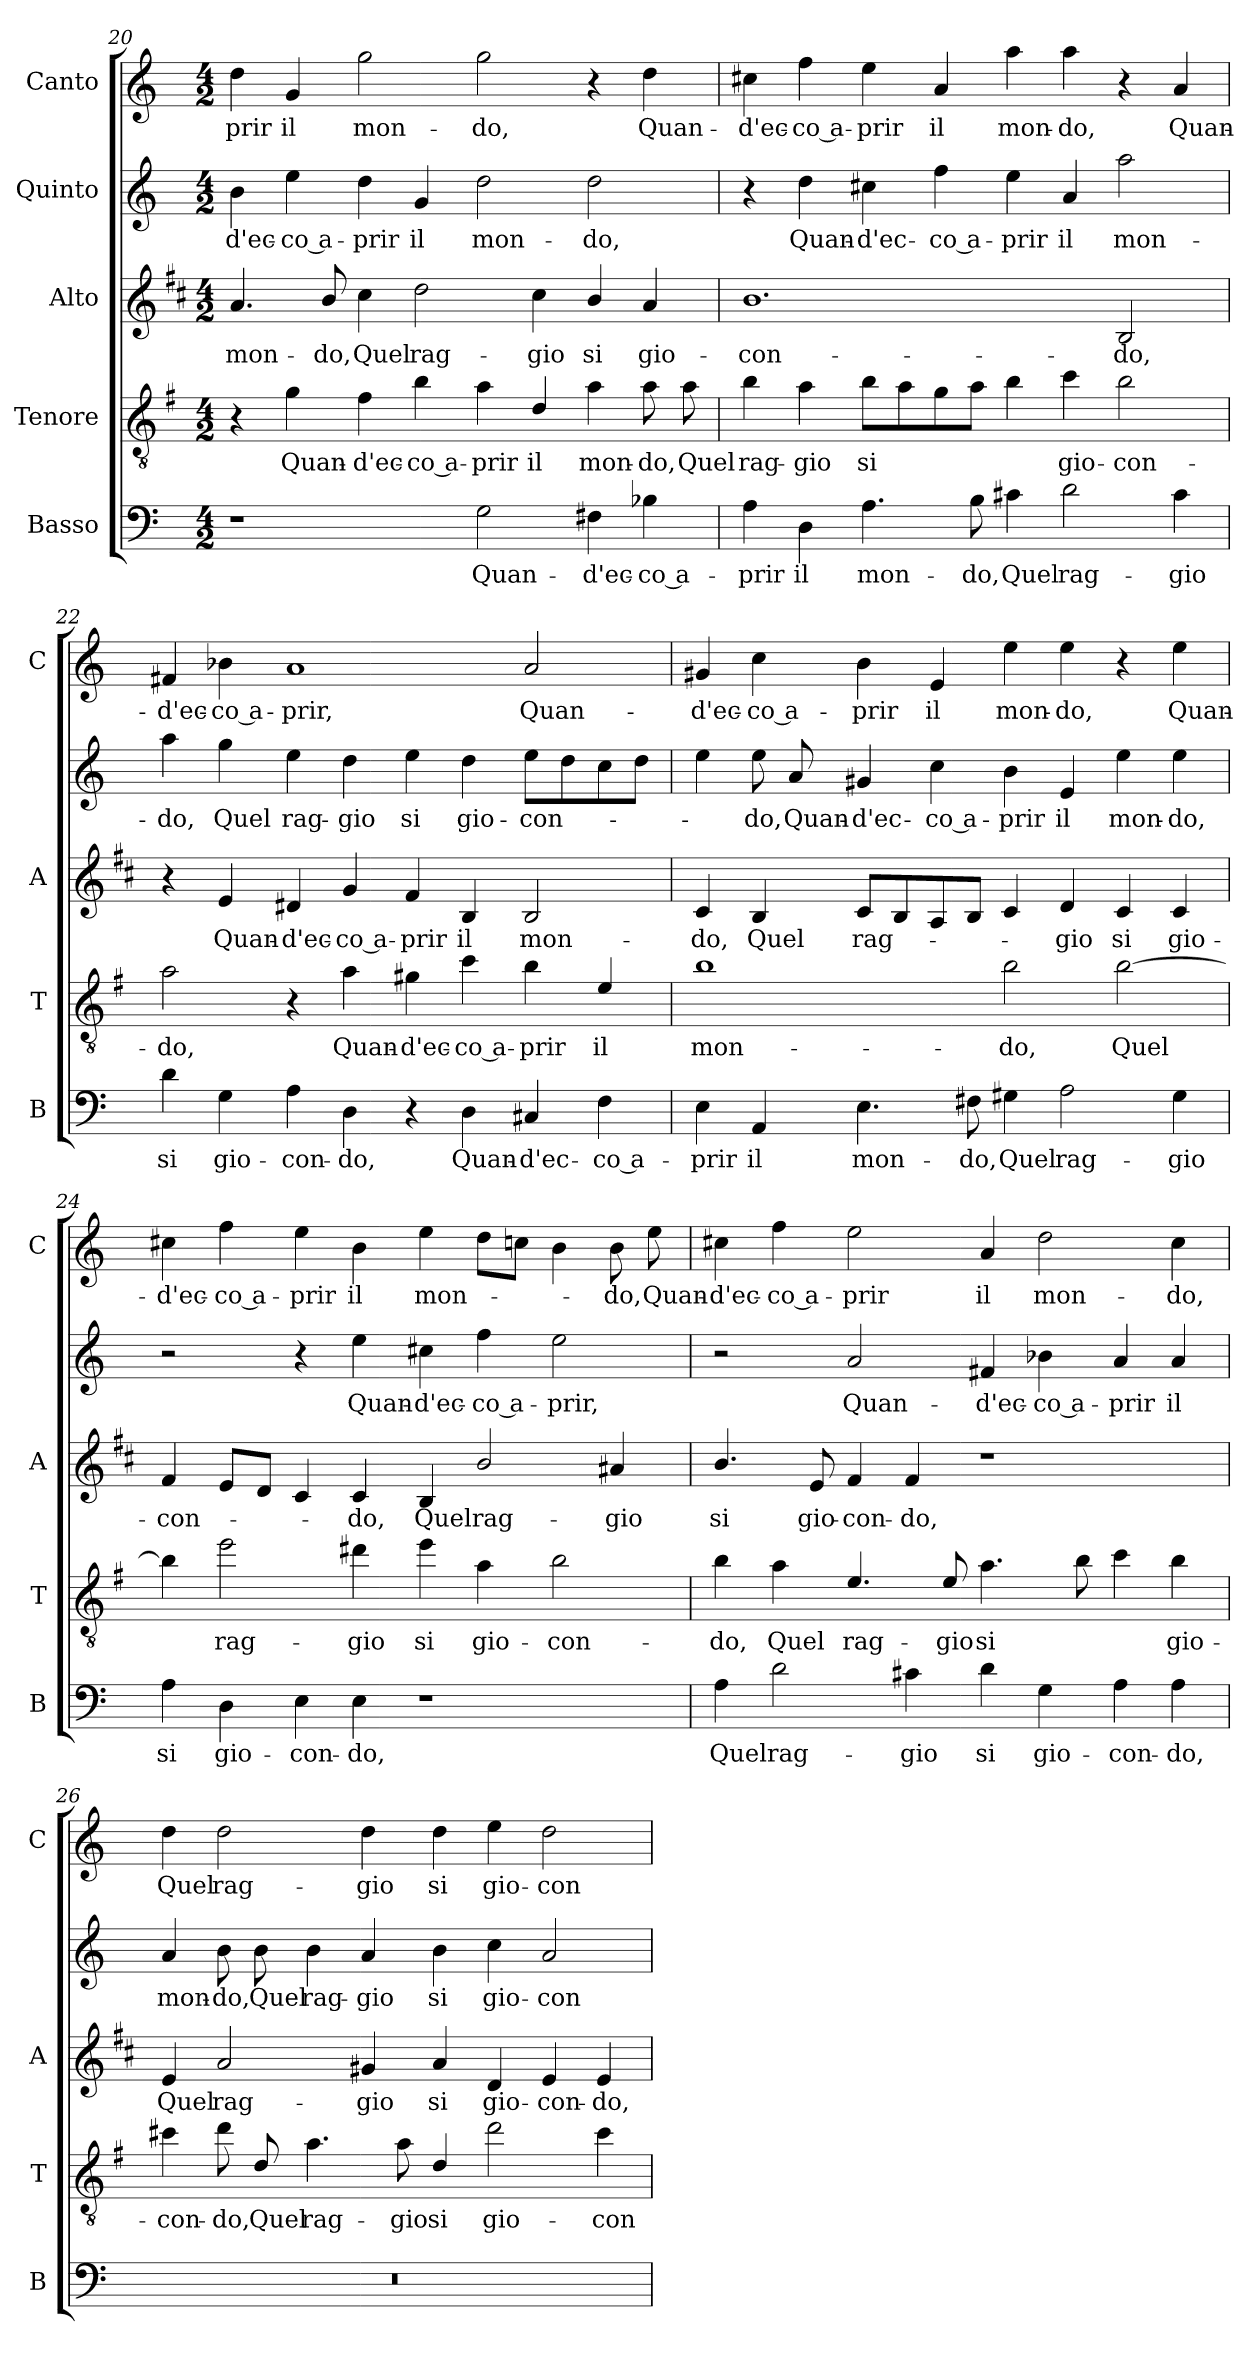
**kern	**text	**kern	**text	**kern	**text	**kern	**text	**kern	**text
*part5	*part5	*part4	*part4	*part3	*part3	*part2	*part2	*part1	*part1
*staff5	*staff5	*staff4	*staff4	*staff3	*staff3	*staff2	*staff2	*staff1	*staff1
*I"Basso	*	*I"Tenore	*	*I"Alto	*	*I"Quinto	*	*I"Canto	*
*I'B	*	*I'T	*	*I'A	*	*	*	*I'C	*
*clefF4	*	*clefGv2	*	*clefG2	*	*clefG2	*	*clefG2	*
*	*	*ITrd4c7	*	*ITrd1c2	*	*	*	*	*
*k[]	*	*k[]	*	*k[]	*	*k[]	*	*k[]	*
*C:	*	*C:	*	*C:	*	*C:	*	*C:	*
*M4/2	*	*M4/2	*	*M4/2	*	*M4/2	*	*M4/2	*
=20	=20	=20	=20	=20	=20	=20	=20	=20	=20
!	!	!	!	!	!LO:LY:b	!	!LO:LY:b	!	!LO:LY:b
1r	.	4r	.	4.g/	mon-	4b\	-d'ec-	4dd\	-prir
!	!	!	!LO:LY:b	!	!	!	!LO:LY:b	!	!LO:LY:b
.	.	4c\	Quan-	.	.	4ee\	-co a-	4g/	il
!	!	!	!	!	!LO:LY:b	!	!	!	!
.	.	.	.	8a/	-do,	.	.	.	.
!	!	!	!LO:LY:b	!	!LO:LY:b	!	!LO:LY:b	!	!LO:LY:b
.	.	4B\	-d'ec-	4b\	Quel	4dd\	-prir	2gg\	mon-
!	!	!	!LO:LY:b	!	!LO:LY:b	!	!LO:LY:b	!	!
.	.	4e\	-co a-	2cc\	rag-	4g/	il	.	.
!	!LO:LY:b	!	!LO:LY:b	!	!	!	!LO:LY:b	!	!LO:LY:b
2G\	Quan-	4d\	-prir	.	.	2dd\	mon-	2gg\	-do,
!	!	!	!LO:LY:b	!	!LO:LY:b	!	!	!	!
.	.	4G/	il	4b\	-gio	.	.	.	.
!	!LO:LY:b	!	!LO:LY:b	!	!LO:LY:b	!	!LO:LY:b	!	!
4F#X\	-d'ec-	4d\	mon-	4a/	si	2dd\	-do,	4r	.
!	!LO:LY:b	!	!LO:LY:b	!	!LO:LY:b	!	!	!	!LO:LY:b
4B-X\	-co a-	8d\	-do,	4g/	gio-	.	.	4dd\	Quan-
!	!	!	!LO:LY:b	!	!	!	!	!	!
.	.	8d\	Quel	.	.	.	.	.	.
=21	=21	=21	=21	=21	=21	=21	=21	=21	=21
!	!LO:LY:b	!	!LO:LY:b	!	!LO:LY:b	!	!	!	!LO:LY:b
4A\	-prir	4e\	rag-	1.a	-con-	4r	.	4cc#X\	-d'ec-
!	!LO:LY:b	!	!LO:LY:b	!	!	!	!LO:LY:b	!	!LO:LY:b
4D\	il	4d\	-gio	.	.	4dd\	Quan-	4ff\	-co a-
!	!LO:LY:b	!	!LO:LY:b	!	!	!	!LO:LY:b	!	!LO:LY:b
4.A\	mon-	8e\L	si	.	.	4cc#X\	-d'ec-	4ee\	-prir
.	.	8d\	.	.	.	.	.	.	.
!	!	!	!	!	!	!	!LO:LY:b	!	!LO:LY:b
.	.	8c\	.	.	.	4ff\	-co a-	4a/	il
!	!LO:LY:b	!	!	!	!	!	!	!	!
8B\	-do,	8d\J	.	.	.	.	.	.	.
!	!LO:LY:b	!	!	!	!	!	!LO:LY:b	!	!LO:LY:b
4c#X\	Quel	4e\	.	.	.	4ee\	-prir	4aa\	mon-
!	!LO:LY:b	!	!LO:LY:b	!	!	!	!LO:LY:b	!	!LO:LY:b
2d\	rag-	4f\	gio-	.	.	4a/	il	4aa\	-do,
!	!	!	!LO:LY:b	!	!LO:LY:b	!	!LO:LY:b	!	!
.	.	2e\	-con-	2A/	-do,	2aa\	mon-	4r	.
!	!LO:LY:b	!	!	!	!	!	!	!	!LO:LY:b
4c#\	-gio	.	.	.	.	.	.	4a/	Quan-
!!LO:LB:g=z
=22	=22	=22	=22	=22	=22	=22	=22	=22	=22
!	!LO:LY:b	!	!LO:LY:b	!	!	!	!LO:LY:b	!	!LO:LY:b
4d\	si	2d\	-do,	4r	.	4aa\	-do,	4f#X/	-d'ec-
!	!LO:LY:b	!	!	!	!LO:LY:b	!	!LO:LY:b	!	!LO:LY:b
4G\	gio-	.	.	4d/	Quan-	4gg\	Quel	4b-X\	-co a-
!	!LO:LY:b	!	!	!	!LO:LY:b	!	!LO:LY:b	!	!LO:LY:b
4A\	-con-	4r	.	4c#X/	-d'ec-	4ee\	rag-	1a	-prir,
!	!LO:LY:b	!	!LO:LY:b	!	!LO:LY:b	!	!LO:LY:b	!	!
4D\	-do,	4d\	Quan-	4f/	-co a-	4dd\	-gio	.	.
!	!	!	!LO:LY:b	!	!LO:LY:b	!	!LO:LY:b	!	!
4r	.	4c#X\	-d'ec-	4e/	-prir	4ee\	si	.	.
!	!LO:LY:b	!	!LO:LY:b	!	!LO:LY:b	!	!LO:LY:b	!	!
4D\	Quan-	4f\	-co a-	4A/	il	4dd\	gio-	.	.
!	!LO:LY:b	!	!LO:LY:b	!	!LO:LY:b	!	!LO:LY:b	!	!LO:LY:b
4C#X/	-d'ec-	4e\	-prir	2A/	mon-	8ee\L	-con-	2a/	Quan-
.	.	.	.	.	.	8dd\	.	.	.
!	!LO:LY:b	!	!LO:LY:b	!	!	!	!	!	!
4F\	-co a-	4A/	il	.	.	8cc\	.	.	.
.	.	.	.	.	.	8dd\J	.	.	.
=23	=23	=23	=23	=23	=23	=23	=23	=23	=23
!	!LO:LY:b	!	!LO:LY:b	!	!LO:LY:b	!	!	!	!LO:LY:b
4E\	-prir	1e	mon-	4B/	-do,	4ee\	.	4g#X/	-d'ec-
!	!LO:LY:b	!	!	!	!LO:LY:b	!	!LO:LY:b	!	!LO:LY:b
4AA/	il	.	.	4A/	Quel	8ee\	-do,	4cc\	-co a-
!	!	!	!	!	!	!	!LO:LY:b	!	!
.	.	.	.	.	.	8a/	Quan-	.	.
!	!LO:LY:b	!	!	!	!LO:LY:b	!	!LO:LY:b	!	!LO:LY:b
4.E\	mon-	.	.	8B/L	rag-	4g#X/	-d'ec-	4b\	-prir
.	.	.	.	8A/	.	.	.	.	.
!	!	!	!	!	!	!	!LO:LY:b	!	!LO:LY:b
.	.	.	.	8G/	.	4cc\	-co a-	4e/	il
!	!LO:LY:b	!	!	!	!	!	!	!	!
8F#X\	-do,	.	.	8A/J	.	.	.	.	.
!	!LO:LY:b	!	!LO:LY:b	!	!	!	!LO:LY:b	!	!LO:LY:b
4G#X\	Quel	2e\	-do,	4B/	.	4b\	-prir	4ee\	mon-
!	!LO:LY:b	!	!	!	!LO:LY:b	!	!LO:LY:b	!	!LO:LY:b
2A\	rag-	.	.	4c/	-gio	4e/	il	4ee\	-do,
!	!	!	!LO:LY:b	!	!LO:LY:b	!	!LO:LY:b	!	!
.	.	[2e\	Quel	4B/	si	4ee\	mon-	4r	.
!	!LO:LY:b	!	!	!	!LO:LY:b	!	!LO:LY:b	!	!LO:LY:b
4G#\	-gio	.	.	4B/	gio-	4ee\	-do,	4ee\	Quan-
=24	=24	=24	=24	=24	=24	=24	=24	=24	=24
!	!LO:LY:b	!	!	!	!LO:LY:b	!	!	!	!LO:LY:b
4A\	si	4e\]	.	4e/	-con-	2r	.	4cc#X\	-d'ec-
!	!LO:LY:b	!	!LO:LY:b	!	!	!	!	!	!LO:LY:b
4D\	gio-	2a\	rag-	8d/L	.	.	.	4ff\	-co a-
.	.	.	.	8c/J	.	.	.	.	.
!	!LO:LY:b	!	!	!	!	!	!	!	!LO:LY:b
4E\	-con-	.	.	4B/	.	4r	.	4ee\	-prir
!	!LO:LY:b	!	!LO:LY:b	!	!LO:LY:b	!	!LO:LY:b	!	!LO:LY:b
4E\	-do,	4g#X\	-gio	4B/	-do,	4ee\	Quan-	4b\	il
!	!	!	!LO:LY:b	!	!LO:LY:b	!	!LO:LY:b	!	!LO:LY:b
1r	.	4a\	si	4A/	Quel	4cc#X\	-d'ec-	4ee\	mon-
!	!	!	!LO:LY:b	!	!LO:LY:b	!	!LO:LY:b	!	!
.	.	4d\	gio-	2a/	rag-	4ff\	-co a-	8dd\L	.
.	.	.	.	.	.	.	.	8ccn\J	.
!	!	!	!LO:LY:b	!	!	!	!LO:LY:b	!	!
.	.	2e\	-con-	.	.	2ee\	-prir,	4b\	.
!	!	!	!	!	!LO:LY:b	!	!	!	!LO:LY:b
.	.	.	.	4g#X/	-gio	.	.	8b\	-do,
!	!	!	!	!	!	!	!	!	!LO:LY:b
.	.	.	.	.	.	.	.	8ee\	Quan-
!!LO:PB:g=z
=25	=25	=25	=25	=25	=25	=25	=25	=25	=25
!	!LO:LY:b	!	!LO:LY:b	!	!LO:LY:b	!	!	!	!LO:LY:b
4A\	Quel	4e\	-do,	4.a/	si	2r	.	4cc#X\	-d'ec-
!	!LO:LY:b	!	!LO:LY:b	!	!	!	!	!	!LO:LY:b
2d\	rag-	4d\	Quel	.	.	.	.	4ff\	-co a-
!	!	!	!	!	!LO:LY:b	!	!	!	!
.	.	.	.	8d/	gio-	.	.	.	.
!	!	!	!LO:LY:b	!	!LO:LY:b	!	!LO:LY:b	!	!LO:LY:b
.	.	4.A/	rag-	4e/	-con-	2a/	Quan-	2ee\	-prir
!	!LO:LY:b	!	!	!	!LO:LY:b	!	!	!	!
4c#X\	-gio	.	.	4e/	-do,	.	.	.	.
!	!	!	!LO:LY:b	!	!	!	!	!	!
.	.	8A/	-gio	.	.	.	.	.	.
!	!LO:LY:b	!	!LO:LY:b	!	!	!	!LO:LY:b	!	!LO:LY:b
4d\	si	4.d\	si	1r	.	4f#X/	-d'ec-	4a/	il
!	!LO:LY:b	!	!	!	!	!	!LO:LY:b	!	!LO:LY:b
4G\	gio-	.	.	.	.	4b-X\	-co a-	2dd\	mon-
.	.	8e\	.	.	.	.	.	.	.
!	!LO:LY:b	!	!	!	!	!	!LO:LY:b	!	!
4A\	-con-	4f\	.	.	.	4a/	-prir	.	.
!	!LO:LY:b	!	!LO:LY:b	!	!	!	!LO:LY:b	!	!LO:LY:b
4A\	-do,	4e\	gio-	.	.	4a/	il	4cc#\	-do,
=26	=26	=26	=26	=26	=26	=26	=26	=26	=26
!	!	!	!LO:LY:b	!	!LO:LY:b	!	!LO:LY:b	!	!LO:LY:b
0r	.	4f#X\	-con-	4d/	Quel	4a/	mon-	4dd\	Quel
!	!	!	!LO:LY:b	!	!LO:LY:b	!	!LO:LY:b	!	!LO:LY:b
.	.	8g\	-do,	2g/	rag-	8b\	-do,	2dd\	rag-
!	!	!	!LO:LY:b	!	!	!	!LO:LY:b	!	!
.	.	8G/	Quel	.	.	8b\	Quel	.	.
!	!	!	!LO:LY:b	!	!	!	!LO:LY:b	!	!
.	.	4.d\	rag-	.	.	4b\	rag-	.	.
!	!	!	!	!	!LO:LY:b	!	!LO:LY:b	!	!LO:LY:b
.	.	.	.	4f#X/	-gio	4a/	-gio	4dd\	-gio
!	!	!	!LO:LY:b	!	!	!	!	!	!
.	.	8d\	-gio	.	.	.	.	.	.
!	!	!	!LO:LY:b	!	!LO:LY:b	!	!LO:LY:b	!	!LO:LY:b
.	.	4G/	si	4g/	si	4b\	si	4dd\	si
!	!	!	!LO:LY:b	!	!LO:LY:b	!	!LO:LY:b	!	!LO:LY:b
.	.	2g\	gio-	4c/	gio-	4cc\	gio-	4ee\	gio-
!	!	!	!	!	!LO:LY:b	!	!LO:LY:b	!	!LO:LY:b
.	.	.	.	4d/	-con-	2a/	-con-	2dd\	-con-
!	!	!	!LO:LY:b	!	!LO:LY:b	!	!	!	!
.	.	4f#\	-con-	4d/	-do,	.	.	.	.
=	=	=	=	=	=	=	=	=	=
*-	*-	*-	*-	*-	*-	*-	*-	*-	*-
